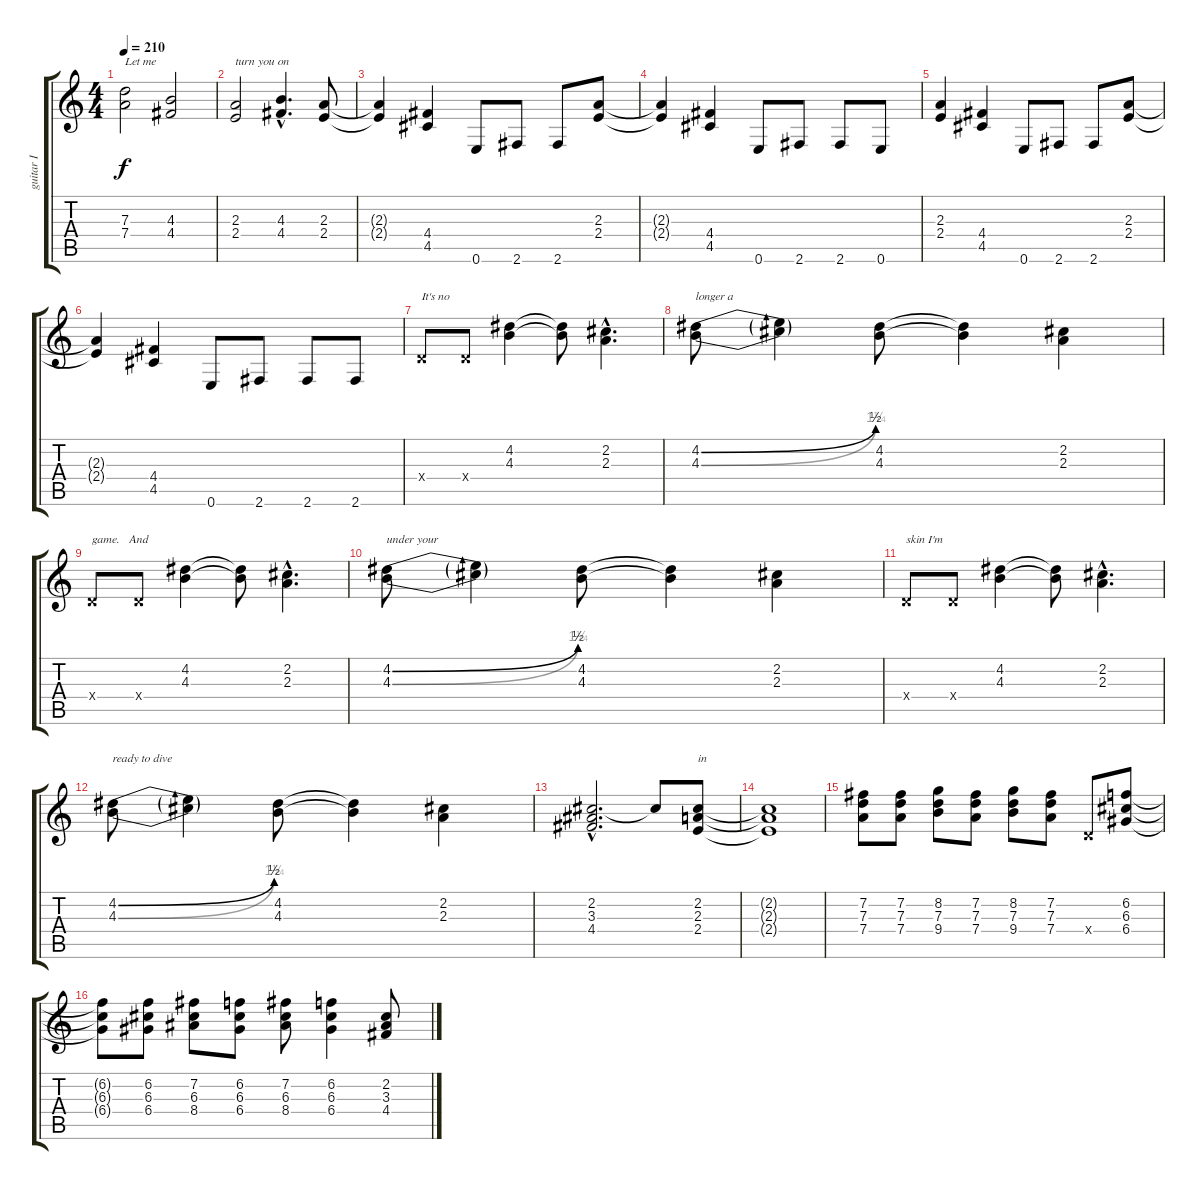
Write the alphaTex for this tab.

\track ("guitar I" "guitar I") {instrument overdrivenguitar}
\staff {score tabs}
\tuning (E4 B3 G3 D3 A2 E2) {hide}
\ts (4 4)
\tempo 210
\clef g2
\ks c
(7.3 7.4).2{txt "Let me" dy f} (4.3 4.4).2 |
(2.3 2.4).2{txt "turn you on"} (4.3{hac} 4.4{hac}).4{d} (2.3 2.4).8 |
(2.3{t} 2.4{t}).4 (4.4 4.5).4 0.6.8 2.6.8 2.6.8 (2.3 2.4).8 |
(2.3{t} 2.4{t}).4 (4.4 4.5).4 0.6.8 2.6.8 2.6.8 0.6.8 |
(2.3 2.4).4 (4.4 4.5).4 0.6.8 2.6.8 2.6.8 (2.3 2.4).8 |
(2.3{t} 2.4{t}).4 (4.4 4.5).4 0.6.8 2.6.8 2.6.8 2.6.8 |
0.4{x}.8{txt "It's no "} 0.4{x}.8 (4.2 4.3).4 (4.2{t} 4.3{t}).8 (2.2{hac} 2.3{hac}).4{d} |
(4.2{be (bend 0 0 60 2)} 4.3{be (bend 0 0 60 5)}).8{txt "longer a"} (4.2{t} 4.3{t}).4 (4.2 4.3).8 (4.2{t} 4.3{t}).4 (2.2 2.3).4 |
0.4{x}.8{txt "game.   And"} 0.4{x}.8 (4.2 4.3).4 (4.2{t} 4.3{t}).8 (2.2{hac} 2.3{hac}).4{d} |
(4.2{be (bend 0 0 60 2)} 4.3{be (bend 0 0 60 5)}).8{txt "under your"} (4.2{t} 4.3{t}).4 (4.2 4.3).8 (4.2{t} 4.3{t}).4 (2.2 2.3).4 |
0.4{x}.8{txt "skin I'm"} 0.4{x}.8 (4.2 4.3).4 (4.2{t} 4.3{t}).8 (2.2{hac} 2.3{hac}).4{d} |
(4.2{be (bend 0 0 60 2)} 4.3{be (bend 0 0 60 5)}).8{txt "ready to dive"} (4.2{t} 4.3{t}).4 (4.2 4.3).8 (4.2{t} 4.3{t}).4 (2.2 2.3).4 |
(2.2{hac} 3.3{hac} 4.4{hac}).2{d} 2.2{t}.8 (2.2 2.3 2.4).8{txt "in"} |
(2.2{t} 2.3{t} 2.4{t}).1 |
(7.2 7.3 7.4).8 (7.2 7.3 7.4).8 (8.2 7.3 9.4).8 (7.2 7.3 7.4).8 (8.2 7.3 9.4).8 (7.2 7.3 7.4).8 0.4{x}.8 (6.2 6.3 6.4).8 |
(6.2{t} 6.3{t} 6.4{t}).8 (6.2 6.3 6.4).8 (7.2 6.3 8.4).8 (6.2 6.3 6.4).8 (7.2 6.3 8.4).8 (6.2 6.3 6.4).4 (2.2 3.3 4.4).8
